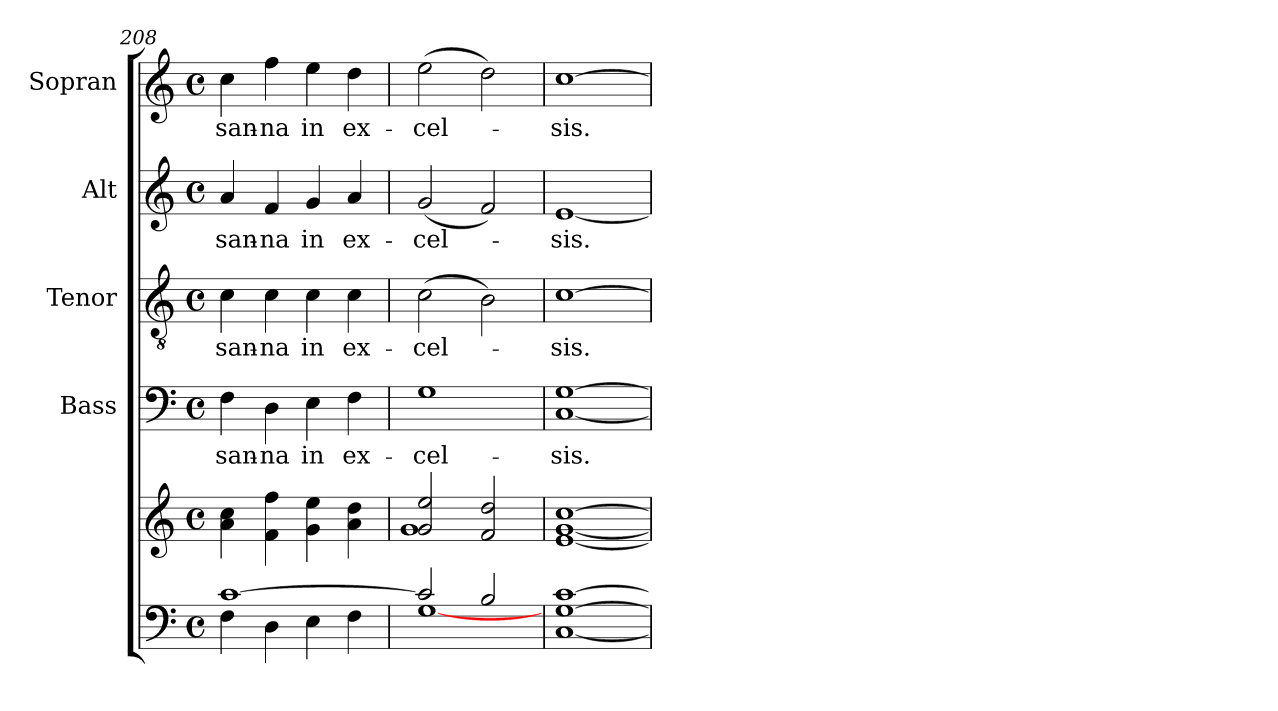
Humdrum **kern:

**kern	**kern	**kern	**text	**kern	**text	**kern	**text	**kern	**text
*part5	*part5	*part4	*part4	*part3	*part3	*part2	*part2	*part1	*part1
*staff6	*staff5	*staff4	*staff4	*staff3	*staff3	*staff2	*staff2	*staff1	*staff1
*	*	*I"Bass	*	*I"Tenor	*	*I"Alt	*	*I"Sopran	*
*	*	*I'B.	*	*I'T.	*	*I'A.	*	*I'S.	*
*clefF4	*clefG2	*clefF4	*	*clefGv2	*	*clefG2	*	*clefG2	*
*k[]	*k[]	*k[]	*	*k[]	*	*k[]	*	*k[]	*
*C:	*C:	*C:	*	*C:	*	*C:	*	*C:	*
*M4/4	*M4/4	*M4/4	*	*M4/4	*	*M4/4	*	*M4/4	*
*met(c)	*met(c)	*met(c)	*	*met(c)	*	*met(c)	*	*met(c)	*
=208	=208	=208	=208	=208	=208	=208	=208	=208	=208
*^	*	*	*	*	*	*	*	*	*
!	!	!	!	!LO:LY:b	!	!LO:LY:b	!	!LO:LY:b	!	!LO:LY:b
[>1c	4F\	4a\ 4cc\	4F\	-san-	4c\	-san-	4a/	-san-	4cc\	-san-
!	!	!	!	!LO:LY:b	!	!LO:LY:b	!	!LO:LY:b	!	!LO:LY:b
.	4D\	4f\ 4ff\	4D\	-na	4c\	-na	4f/	-na	4ff\	-na
!	!	!	!	!LO:LY:b	!	!LO:LY:b	!	!LO:LY:b	!	!LO:LY:b
.	4E\	4g\ 4ee\	4E\	in	4c\	in	4g/	in	4ee\	in
!	!	!	!	!LO:LY:b	!	!LO:LY:b	!	!LO:LY:b	!	!LO:LY:b
.	4F\	4a\ 4dd\	4F\	ex-	4c\	ex-	4a/	ex-	4dd\	ex-
=209	=209	=209	=209	=209	=209	=209	=209	=209	=209	=209
*	*	*^	*	*	*	*	*	*	*	*
!	!	!	!	!	!LO:LY:b	!	!LO:LY:b	!	!LO:LY:b	!	!LO:LY:b
2c/]	[<1G	2g/ 2ee/	1g	1G	-cel-	(>2c\	-cel-	(<2g/	-cel-	(>2ee\	-cel-
2B/	.	2f/ 2dd/	.	.	.	2B\)	.	2f/)	.	2dd\)	.
*v	*v	*	*	*	*	*	*	*	*	*	*
*	*v	*v	*	*	*	*	*	*	*	*
=210	=210	=210	=210	=210	=210	=210	=210	=210	=210
!	!	!	!LO:LY:b	!	!LO:LY:b	!	!LO:LY:b	!	!LO:LY:b
[1C [1G [1c	[1e [1g [1cc	[1C [1G	-sis.	[1c	-sis.	[1e	-sis.	[1cc	-sis.
=	=	=	=	=	=	=	=	=	=
*-	*-	*-	*-	*-	*-	*-	*-	*-	*-
